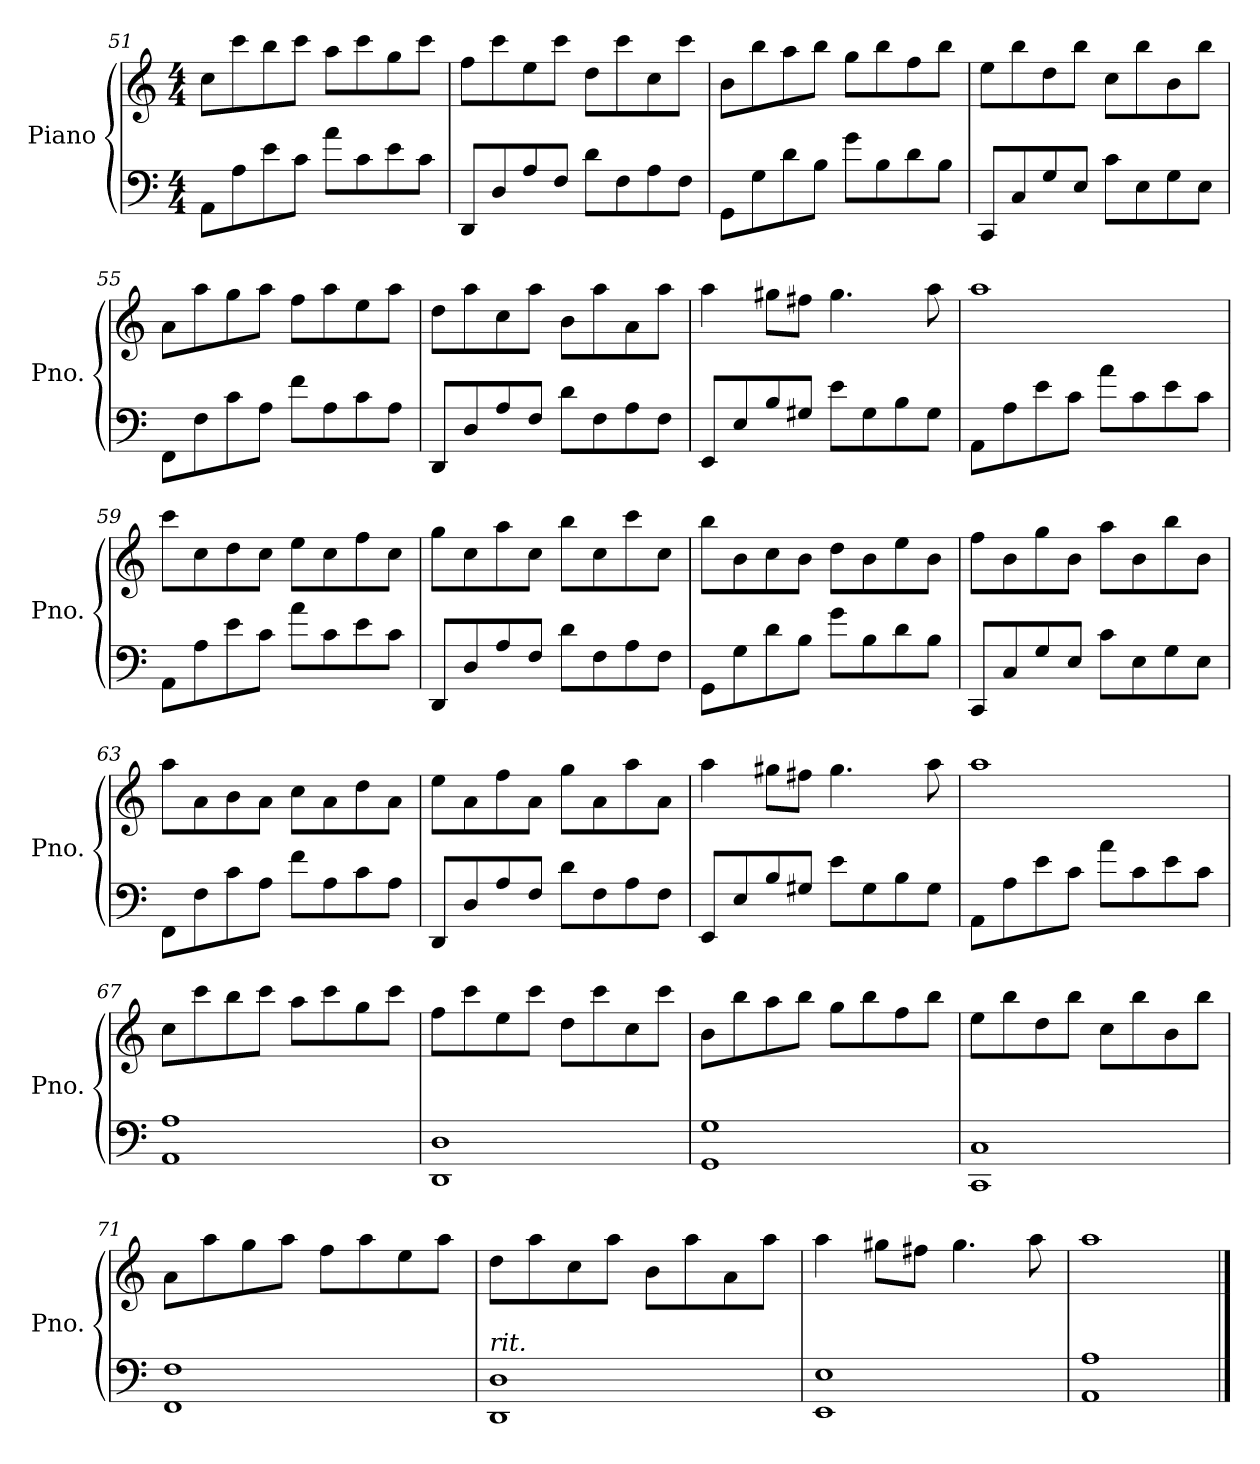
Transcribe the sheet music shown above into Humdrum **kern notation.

**kern	**kern
*part1	*part1
*staff2	*staff1
*I"Piano	*
*I'Pno.	*
*clefF4	*clefG2
*k[]	*k[]
*M4/4	*M4/4
=51	=51
8AA\L	8cc\L
8A\	8ccc\
8e\	8bb\
8c\J	8ccc\J
8a\L	8aa\L
8c\	8ccc\
8e\	8gg\
8c\J	8ccc\J
=52	=52
8DD/L	8ff\L
8D/	8ccc\
8A/	8ee\
8F/J	8ccc\J
8d\L	8dd\L
8F\	8ccc\
8A\	8cc\
8F\J	8ccc\J
!!LO:PB:g=z
=53	=53
8GG\L	8b\L
8G\	8bb\
8d\	8aa\
8B\J	8bb\J
8g\L	8gg\L
8B\	8bb\
8d\	8ff\
8B\J	8bb\J
=54	=54
8CC/L	8ee\L
8C/	8bb\
8G/	8dd\
8E/J	8bb\J
8c\L	8cc\L
8E\	8bb\
8G\	8b\
8E\J	8bb\J
=55	=55
8FF\L	8a\L
8F\	8aa\
8c\	8gg\
8A\J	8aa\J
8f\L	8ff\L
8A\	8aa\
8c\	8ee\
8A\J	8aa\J
=56	=56
8DD/L	8dd\L
8D/	8aa\
8A/	8cc\
8F/J	8aa\J
8d\L	8b\L
8F\	8aa\
8A\	8a\
8F\J	8aa\J
!!LO:LB:g=z
=57	=57
8EE/L	4aa\
8E/	.
8B/	8gg#X\L
8G#X/J	8ff#X\J
8e\L	4.gg#\
8G#\	.
8B\	.
8G#\J	8aa\
=58	=58
8AA\L	1aa
8A\	.
8e\	.
8c\J	.
8a\L	.
8c\	.
8e\	.
8c\J	.
=59	=59
8AA\L	8ccc\L
8A\	8cc\
8e\	8dd\
8c\J	8cc\J
8a\L	8ee\L
8c\	8cc\
8e\	8ff\
8c\J	8cc\J
=60	=60
8DD/L	8gg\L
8D/	8cc\
8A/	8aa\
8F/J	8cc\J
8d\L	8bb\L
8F\	8cc\
8A\	8ccc\
8F\J	8cc\J
!!LO:LB:g=z
=61	=61
8GG\L	8bb\L
8G\	8b\
8d\	8cc\
8B\J	8b\J
8g\L	8dd\L
8B\	8b\
8d\	8ee\
8B\J	8b\J
=62	=62
8CC/L	8ff\L
8C/	8b\
8G/	8gg\
8E/J	8b\J
8c\L	8aa\L
8E\	8b\
8G\	8bb\
8E\J	8b\J
=63	=63
8FF\L	8aa\L
8F\	8a\
8c\	8b\
8A\J	8a\J
8f\L	8cc\L
8A\	8a\
8c\	8dd\
8A\J	8a\J
=64	=64
8DD/L	8ee\L
8D/	8a\
8A/	8ff\
8F/J	8a\J
8d\L	8gg\L
8F\	8a\
8A\	8aa\
8F\J	8a\J
!!LO:LB:g=z
=65	=65
8EE/L	4aa\
8E/	.
8B/	8gg#X\L
8G#X/J	8ff#X\J
8e\L	4.gg#\
8G#\	.
8B\	.
8G#\J	8aa\
=66	=66
8AA\L	1aa
8A\	.
8e\	.
8c\J	.
8a\L	.
8c\	.
8e\	.
8c\J	.
=67	=67
1AA 1A	8cc\L
.	8ccc\
.	8bb\
.	8ccc\J
.	8aa\L
.	8ccc\
.	8gg\
.	8ccc\J
=68	=68
1DD 1D	8ff\L
.	8ccc\
.	8ee\
.	8ccc\J
.	8dd\L
.	8ccc\
.	8cc\
.	8ccc\J
!!LO:LB:g=z
=69	=69
1GG 1G	8b\L
.	8bb\
.	8aa\
.	8bb\J
.	8gg\L
.	8bb\
.	8ff\
.	8bb\J
=70	=70
1CC 1C	8ee\L
.	8bb\
.	8dd\
.	8bb\J
.	8cc\L
.	8bb\
.	8b\
.	8bb\J
=71	=71
1FF 1F	8a\L
.	8aa\
.	8gg\
.	8aa\J
.	8ff\L
.	8aa\
.	8ee\
.	8aa\J
=72	=72
!LO:TX:a:i:t=rit.	!
1DD 1D	8dd\L
.	8aa\
.	8cc\
.	8aa\J
.	8b\L
.	8aa\
.	8a\
.	8aa\J
=73	=73
1EE 1E	4aa\
.	8gg#X\L
.	8ff#X\J
.	4.gg#\
.	8aa\
!!LO:LB:g=z
=74	=74
1AA 1A	1aa
==	==
*-	*-
